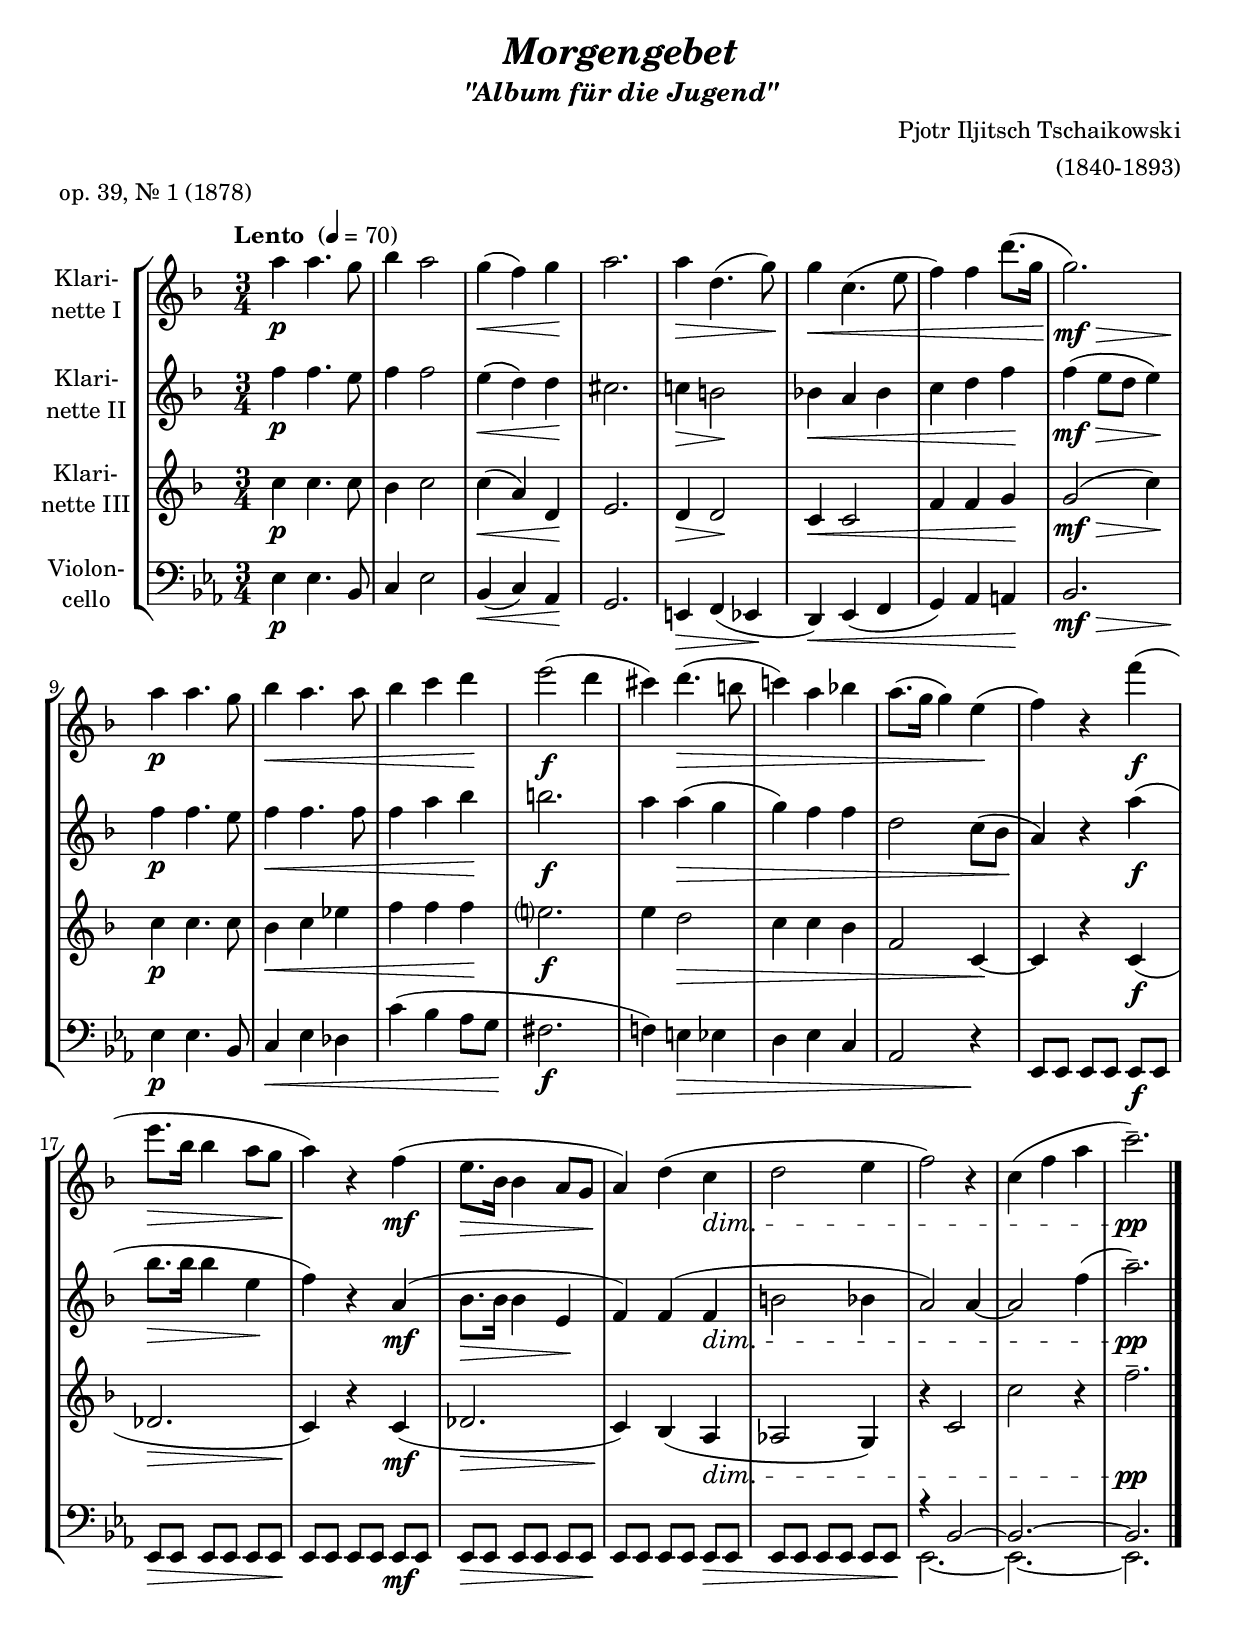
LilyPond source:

\version "2.18.2"
\include "deutsch.ly"
  
#(set-global-staff-size 20.3)

\header {
  title       = \markup \bold \italic "Morgengebet"
  subtitle    = \markup \italic "\"Album für die Jugend\""
  composer    = "Pjotr Iljitsch Tschaikowski"
  arranger    = "(1840-1893)"
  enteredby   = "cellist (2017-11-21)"
  piece       = "op. 39, Nr. 1 (1878)"
}

voiceconsts = {
  \key g \major
  \time 3/4
  \clef "treble"
% \numericTimeSignature
  \compressFullBarRests
  % Set default beaming for all staves
  \set Timing.beamExceptions = #'()
  \set Timing.baseMoment     = #(ly:make-moment 1 4)
  \set Timing.beatStructure  = #'(1 1 1)
  \tempo "Lento " 4=70
}

mifl = "flute"
%mist = "string ensemble 1"
mist = "clarinet"
%milo = "electric bass (pick)"
%milo = "electric bass (finger)"
milo = "cello"

va = \relative c'' {
  \voiceconsts

  h4\p h4. a8
  c4 h2
  a4(\< g) a\!
  h2.
  h4\> e,4.( a8)\!
  a4\< d,4.( fis8
  g4) g e'8.( a,16\!

  a2.)\mf\>
  h4\!\p h4. a8
  c4\< h4. h8
  c4 d e\!
  fis2(\f e4
  dis) e4.(\> cis8
  d!4) h c!

  h8.( a16 a4) fis(\!
  g) r g'(\f
  fis8.\> c16 c4 h8 a\!
  h4) r g(\mf
  fis8.\> c16 c4 h8 a\!

  h4) e( d\dim
  e2 fis4
  g2) r4
  d( g h
  d2.)--\pp \bar "|."
}

vb = \relative c'' {
  \voiceconsts

  g4\p g4. fis8
  g4 g2
  fis4(\< e) e\!
  dis2.
  d!4\> cis2\!
  c!4\< h c
  d e g\!

  g(\mf\> fis8 e fis4)\!
  g\p g4. fis8
  g4\< g4. g8
  g4 h c\!
  cis2.\f
  h4 h(\> a
  a) g g

  e2 d8( c\!
  h4) r h'(\f
  c8.\> c16 c4 fis,\!
  g) r h,(\mf
  c8.\> c16 c4 fis,\!

  g) g( g\dim
  cis2 c4
  h2) h4~
  h2 g'4(
  h2.)--\pp \bar "|."
}

vc = \relative c' {
  \voiceconsts

  d4\p d4. d8
  c4 d2
  d4(\< h) e,\!
  fis2.
  e4\> e2\!
  d4\< d2
  g4 g a\!

  a2(\mf\> d4)\!
  d\p d4. d8
  c4\< d f
  g g g\!
  fis?2.\f
  fis4 e2\>
  d4 d c

  g2 d4~\!
  d r d(\f
  es2.\>
  d4)\! r d(\mf
  es2.\>

  d4)\! c( h\dim
  b2 a4)
  r d2
  d' r4
  g2.--\pp \bar "|."
}

vd = \relative c' {
  \voiceconsts
  \clef "bass"

  g4\p g4. d8
  e4 g2
  d4(\< e) c\!
  h2.
  gis4\> a( g\!
  fis)\< g( a
  h) c cis\!

  d2.\mf\>
  g4\!\p g4. d8
  e4\< g f
  e'( d c8 h\!
  ais2.\f
  a!4) gis\> g
  fis g e

  c2 r4\!
  g8 g g g g\f g
  g\> g g g g g\!
  g g g g g\mf g
  g\> g g g g g\!

  g g g g g\> g
  g g g g g g\!
  << {
    r4 d'2~
    d2.~
    d
  } \\ {
    g,~
    g~
    g
  } >> \bar "|."
}


music = \new StaffGroup <<
      \new Staff {
	\set Staff.midiInstrument = \mist
	\set Staff.instrumentName = \markup \center-column { "Klari-" "nette I" }
	\transpose g f' { \va }
      }

      \new Staff {
	\set Staff.midiInstrument = \mist
	\set Staff.instrumentName = \markup \center-column { "Klari-" "nette II" }
	\transpose g f' { \vb }
      }

      \new Staff {
	\set Staff.midiInstrument = \mist
	\set Staff.instrumentName = \markup \center-column { "Klari-" "nette III" }
	\transpose g f' { \vc }
      }

      \new Staff {
	\set Staff.midiInstrument = \milo
	\set Staff.instrumentName = \markup \center-column { "Violon-" "cello" }
	\transpose g es { \vd }
      }
>>

\book {
  \score {
    \music
    \layout {}
  }

  \score {
    \unfoldRepeats \music

    \midi {
      \context {
        \Score
      }
    }
  }
}
